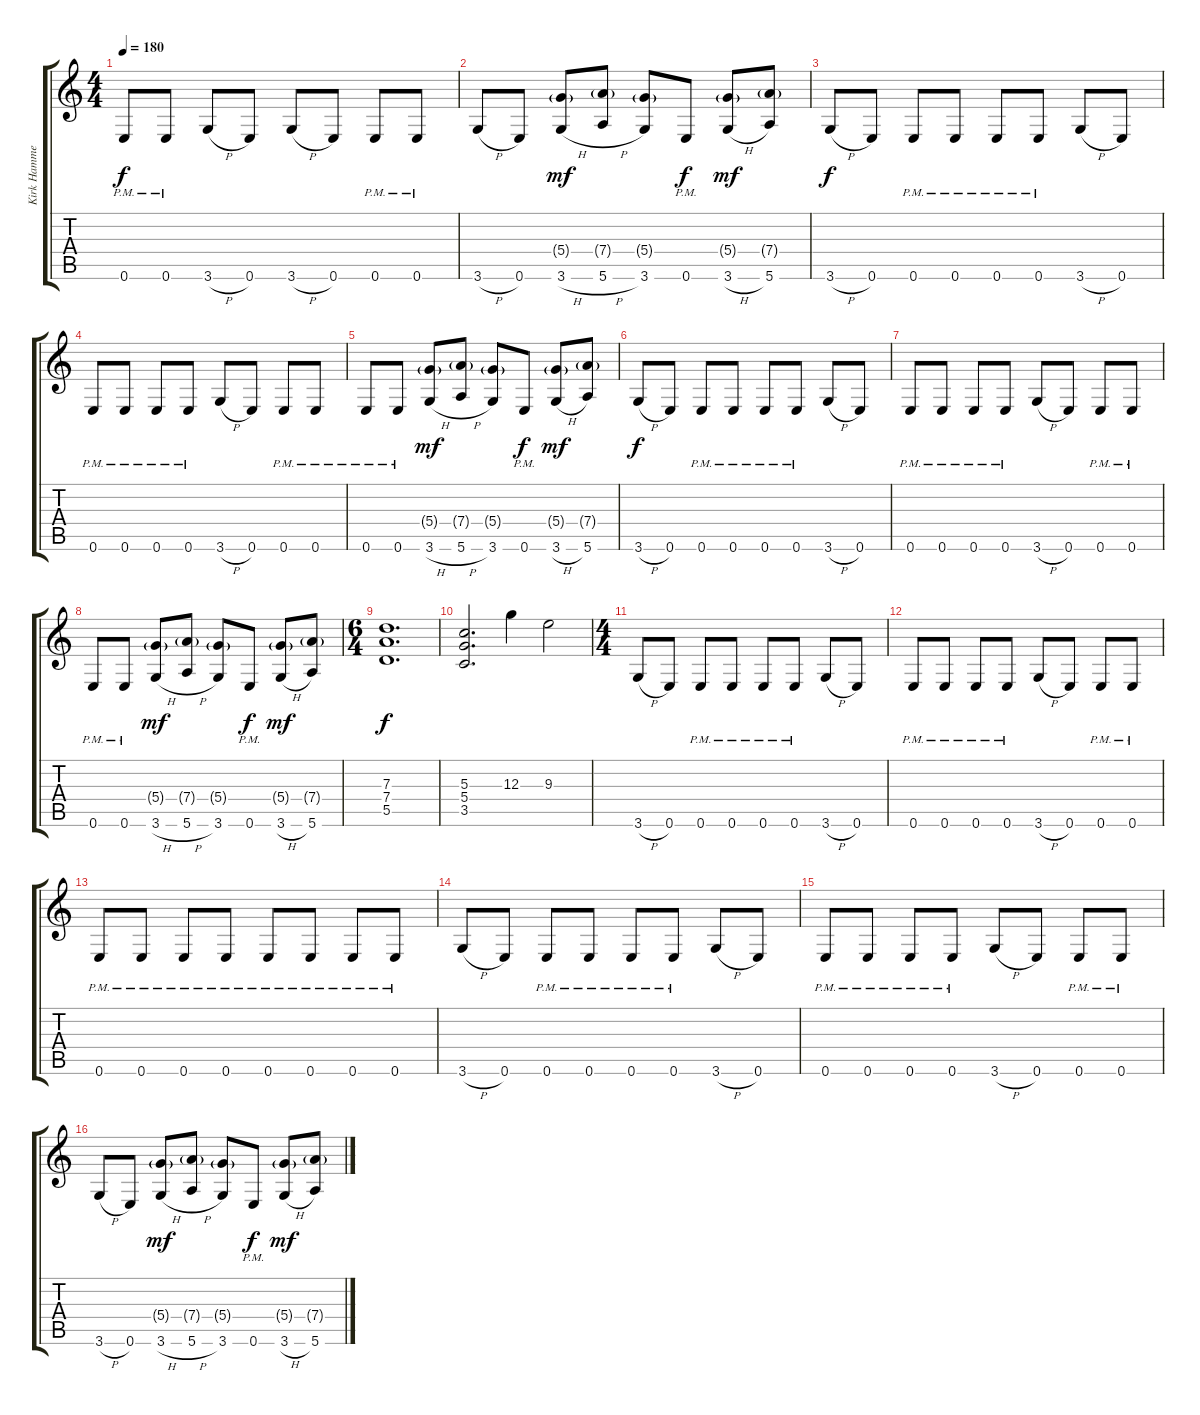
\track ("Kirk Hammet (Rythm)" "Kirk Hamme") {instrument distortionguitar}
\staff {score tabs}
\tuning (E4 B3 G3 D3 A2 E2) {hide}
\ts (4 4)
\tempo 180
\clef g2
\ks c
0.6{pm}.8{dy f} 0.6{pm}.8 3.6{h}.8 0.6.8 3.6{h}.8 0.6.8 0.6{pm}.8 0.6{pm}.8 |
3.6{h}.8 0.6.8 (5.4{g} 3.6{h}).8{dy mf} (7.4{g} 5.6{h}).8 (5.4{g} 3.6).8 0.6{pm}.8{dy f} (5.4{g} 3.6{h}).8{dy mf} (7.4{g} 5.6).8 |
3.6{h}.8{dy f} 0.6.8 0.6{pm}.8 0.6{pm}.8 0.6{pm}.8 0.6{pm}.8 3.6{h}.8 0.6.8 |
0.6{pm}.8 0.6{pm}.8 0.6{pm}.8 0.6{pm}.8 3.6{h}.8 0.6.8 0.6{pm}.8 0.6{pm}.8 |
0.6{pm}.8 0.6{pm}.8 (5.4{g} 3.6{h}).8{dy mf} (7.4{g} 5.6{h}).8 (5.4{g} 3.6).8 0.6{pm}.8{dy f} (5.4{g} 3.6{h}).8{dy mf} (7.4{g} 5.6).8 |
3.6{h}.8{dy f} 0.6.8 0.6{pm}.8 0.6{pm}.8 0.6{pm}.8 0.6{pm}.8 3.6{h}.8 0.6.8 |
0.6{pm}.8 0.6{pm}.8 0.6{pm}.8 0.6{pm}.8 3.6{h}.8 0.6.8 0.6{pm}.8 0.6{pm}.8 |
0.6{pm}.8 0.6{pm}.8 (5.4{g} 3.6{h}).8{dy mf} (7.4{g} 5.6{h}).8 (5.4{g} 3.6).8 0.6{pm}.8{dy f} (5.4{g} 3.6{h}).8{dy mf} (7.4{g} 5.6).8 |
\ts (6 4)
(7.3 7.4 5.5).1{d dy f} |
(5.3 5.4 3.5).2{d} 12.3.4 9.3.2 |
\ts (4 4)
3.6{h}.8 0.6.8 0.6{pm}.8 0.6{pm}.8 0.6{pm}.8 0.6{pm}.8 3.6{h}.8 0.6.8 |
0.6{pm}.8 0.6{pm}.8 0.6{pm}.8 0.6{pm}.8 3.6{h}.8 0.6.8 0.6{pm}.8 0.6{pm}.8 |
0.6{pm}.8 0.6{pm}.8 0.6{pm}.8 0.6{pm}.8 0.6{pm}.8 0.6{pm}.8 0.6{pm}.8 0.6{pm}.8 |
3.6{h}.8 0.6.8 0.6{pm}.8 0.6{pm}.8 0.6{pm}.8 0.6{pm}.8 3.6{h}.8 0.6.8 |
0.6{pm}.8 0.6{pm}.8 0.6{pm}.8 0.6{pm}.8 3.6{h}.8 0.6.8 0.6{pm}.8 0.6{pm}.8 |
3.6{h}.8 0.6.8 (5.4{g} 3.6{h}).8{dy mf} (7.4{g} 5.6{h}).8 (5.4{g} 3.6).8 0.6{pm}.8{dy f} (5.4{g} 3.6{h}).8{dy mf} (7.4{g} 5.6).8
